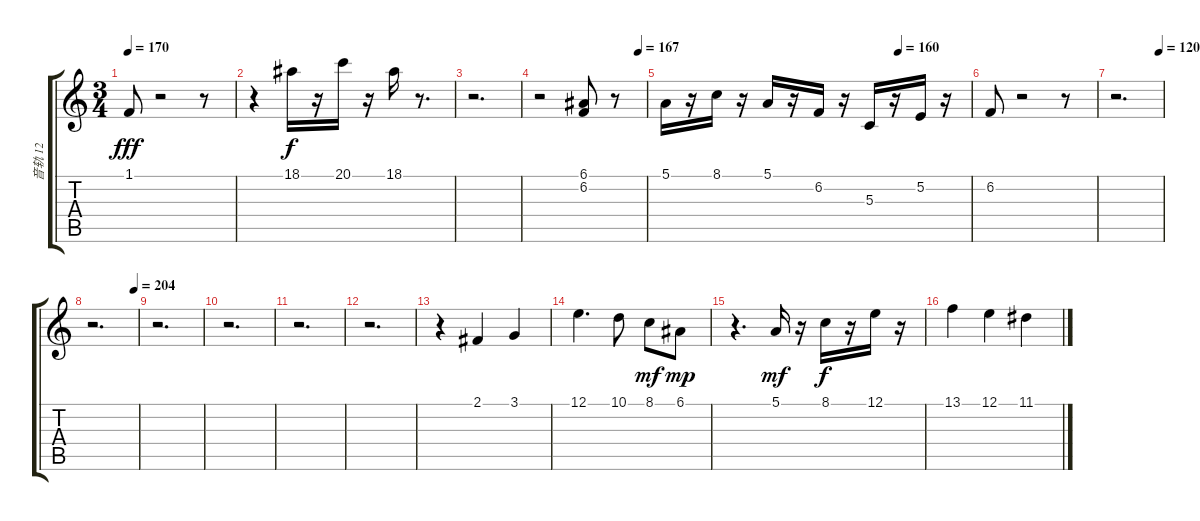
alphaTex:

\track ("音轨 12" "音轨 12") {instrument oboe}
\staff {score tabs}
\tuning (E4 B3 G3 D3 A2 E2) {hide}
\ts (3 4)
\tempo 170
\clef g2
\ks c
1.1.8{dy fff} r.2 r.8 |
r.4 18.1.16{dy f} r.16 20.1.16 r.16 18.1.16 r.8{d} |
r.2{d} |
\tempo (167 0.9305555555555556)
r.2 (6.1 6.2).8 r.8 |
\tempo (160 0.7638888888888888)
5.1.16 r.16 8.1.16 r.16 5.1.16 r.16 6.2.16 r.16 5.3.16 r.16 5.2.16 r.16 |
6.2.8 r.2 r.8 |
\tempo (120 0.9305555555555556)
r.2{d} |
\tempo (204 0.9305555555555556)
r.2{d} |
r.2{d} |
r.2{d} |
r.2{d} |
r.2{d} |
r.4 2.1.4 3.1.4 |
12.1.4{d} 10.1.8 8.1.8{dy mf} 6.1.8{dy mp} |
r.4{d} 5.1.16{dy mf} r.16 8.1.16{dy f} r.16 12.1.16 r.16 |
13.1.4 12.1.4 11.1.4
